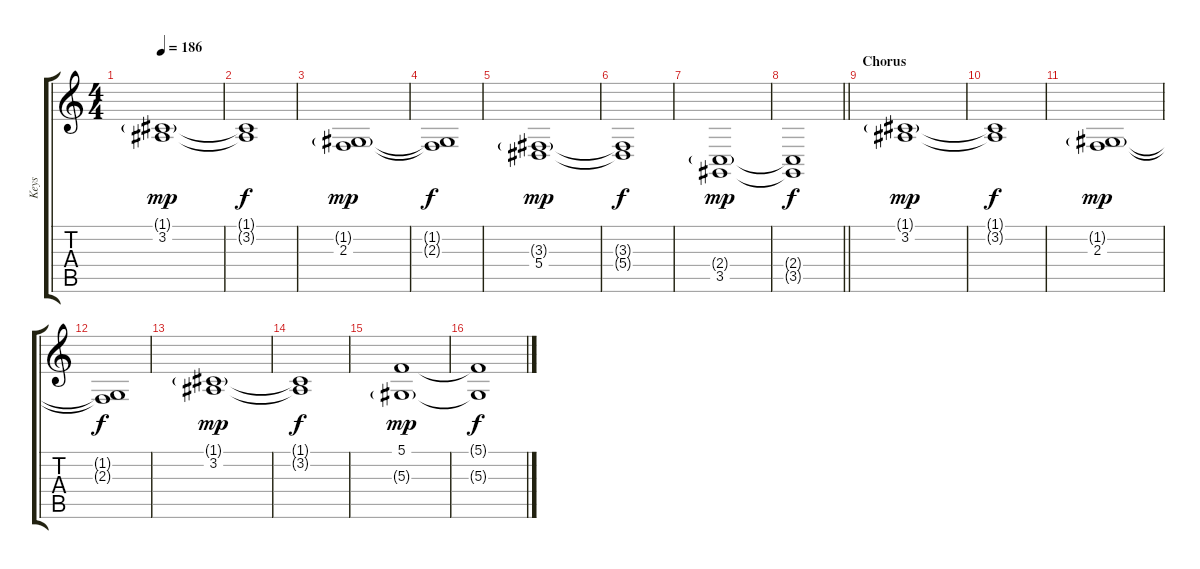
\track ("Keys" "Keys") {instrument stringensemble1}
\staff {score tabs}
\tuning (C4 G3 Eb3 Bb2 F2 C2) {hide}
\ts (4 4)
\tempo 186
\clef g2
\ks c
(1.1{g} 3.2).1{dy mp} |
(1.1{t} 3.2{t}).1{dy f} |
(1.2{g} 2.3).1{dy mp} |
(1.2{t} 2.3{t}).1{dy f} |
(3.3{g} 5.4).1{dy mp} |
(3.3{t} 5.4{t}).1{dy f} |
(2.4{g} 3.5).1{dy mp} |
\barLineRight lightlight
(2.4{t} 3.5{t}).1{dy f} |
\section ("" "Chorus")
(1.1{g} 3.2).1{dy mp} |
(1.1{t} 3.2{t}).1{dy f} |
(1.2{g} 2.3).1{dy mp} |
(1.2{t} 2.3{t}).1{dy f} |
(1.1{g} 3.2).1{dy mp} |
(1.1{t} 3.2{t}).1{dy f} |
(5.1 5.3{g}).1{dy mp} |
(5.1{t} 5.3{t}).1{dy f}
